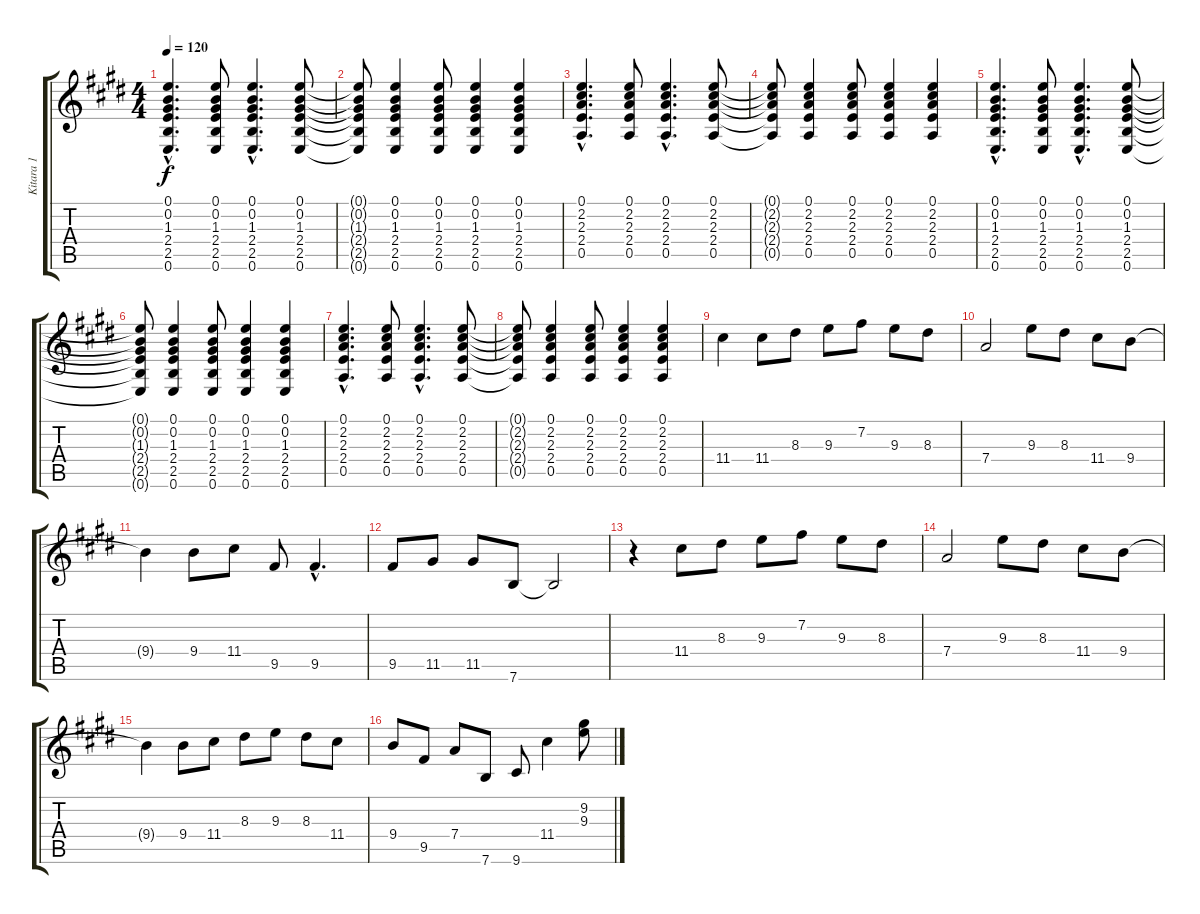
\track ("Kitara 1" "Kitara 1") {instrument electricguitarjazz}
\staff {score tabs}
\tuning (E4 B3 G3 D3 A2 E2) {hide}
\ts (4 4)
\tempo 120
\clef g2
\ks e
(0.1{hac} 0.2{hac} 1.3{hac} 2.4{hac} 2.5{hac} 0.6{hac}).4{d dy f} (0.1 0.2 1.3 2.4 2.5 0.6).8 (0.1{hac} 0.2{hac} 1.3{hac} 2.4{hac} 2.5{hac} 0.6{hac}).4{d} (0.1 0.2 1.3 2.4 2.5 0.6).8 |
(0.1{t} 0.2{t} 1.3{t} 2.4{t} 2.5{t} 0.6{t}).8 (0.1 0.2 1.3 2.4 2.5 0.6).4 (0.1 0.2 1.3 2.4 2.5 0.6).8 (0.1 0.2 1.3 2.4 2.5 0.6).4 (0.1 0.2 1.3 2.4 2.5 0.6).4 |
(0.1{hac} 2.2{hac} 2.3{hac} 2.4{hac} 0.5{hac}).4{d} (0.1 2.2 2.3 2.4 0.5).8 (0.1{hac} 2.2{hac} 2.3{hac} 2.4{hac} 0.5{hac}).4{d} (0.1 2.2 2.3 2.4 0.5).8 |
(0.1{t} 2.2{t} 2.3{t} 2.4{t} 0.5{t}).8 (0.1 2.2 2.3 2.4 0.5).4 (0.1 2.2 2.3 2.4 0.5).8 (0.1 2.2 2.3 2.4 0.5).4 (0.1 2.2 2.3 2.4 0.5).4 |
(0.1{hac} 0.2{hac} 1.3{hac} 2.4{hac} 2.5{hac} 0.6{hac}).4{d} (0.1 0.2 1.3 2.4 2.5 0.6).8 (0.1{hac} 0.2{hac} 1.3{hac} 2.4{hac} 2.5{hac} 0.6{hac}).4{d} (0.1 0.2 1.3 2.4 2.5 0.6).8 |
(0.1{t} 0.2{t} 1.3{t} 2.4{t} 2.5{t} 0.6{t}).8 (0.1 0.2 1.3 2.4 2.5 0.6).4 (0.1 0.2 1.3 2.4 2.5 0.6).8 (0.1 0.2 1.3 2.4 2.5 0.6).4 (0.1 0.2 1.3 2.4 2.5 0.6).4 |
(0.1{hac} 2.2{hac} 2.3{hac} 2.4{hac} 0.5{hac}).4{d} (0.1 2.2 2.3 2.4 0.5).8 (0.1{hac} 2.2{hac} 2.3{hac} 2.4{hac} 0.5{hac}).4{d} (0.1 2.2 2.3 2.4 0.5).8 |
(0.1{t} 2.2{t} 2.3{t} 2.4{t} 0.5{t}).8 (0.1 2.2 2.3 2.4 0.5).4 (0.1 2.2 2.3 2.4 0.5).8 (0.1 2.2 2.3 2.4 0.5).4 (0.1 2.2 2.3 2.4 0.5).4 |
11.4.4 11.4.8 8.3.8 9.3.8 7.2.8 9.3.8 8.3.8 |
7.4.2 9.3.8 8.3.8 11.4.8 9.4.8 |
9.4{t}.4 9.4.8 11.4.8 9.5.8 9.5{hac}.4{d} |
9.5.8 11.5.8 11.5.8 7.6.8 7.6{t}.2 |
r.4 11.4.8 8.3.8 9.3.8 7.2.8 9.3.8 8.3.8 |
7.4.2 9.3.8 8.3.8 11.4.8 9.4.8 |
9.4{t}.4 9.4.8 11.4.8 8.3.8 9.3.8 8.3.8 11.4.8 |
9.4.8 9.5.8 7.4.8 7.6.8 9.6.8 11.4.4 (9.2 9.3).8
